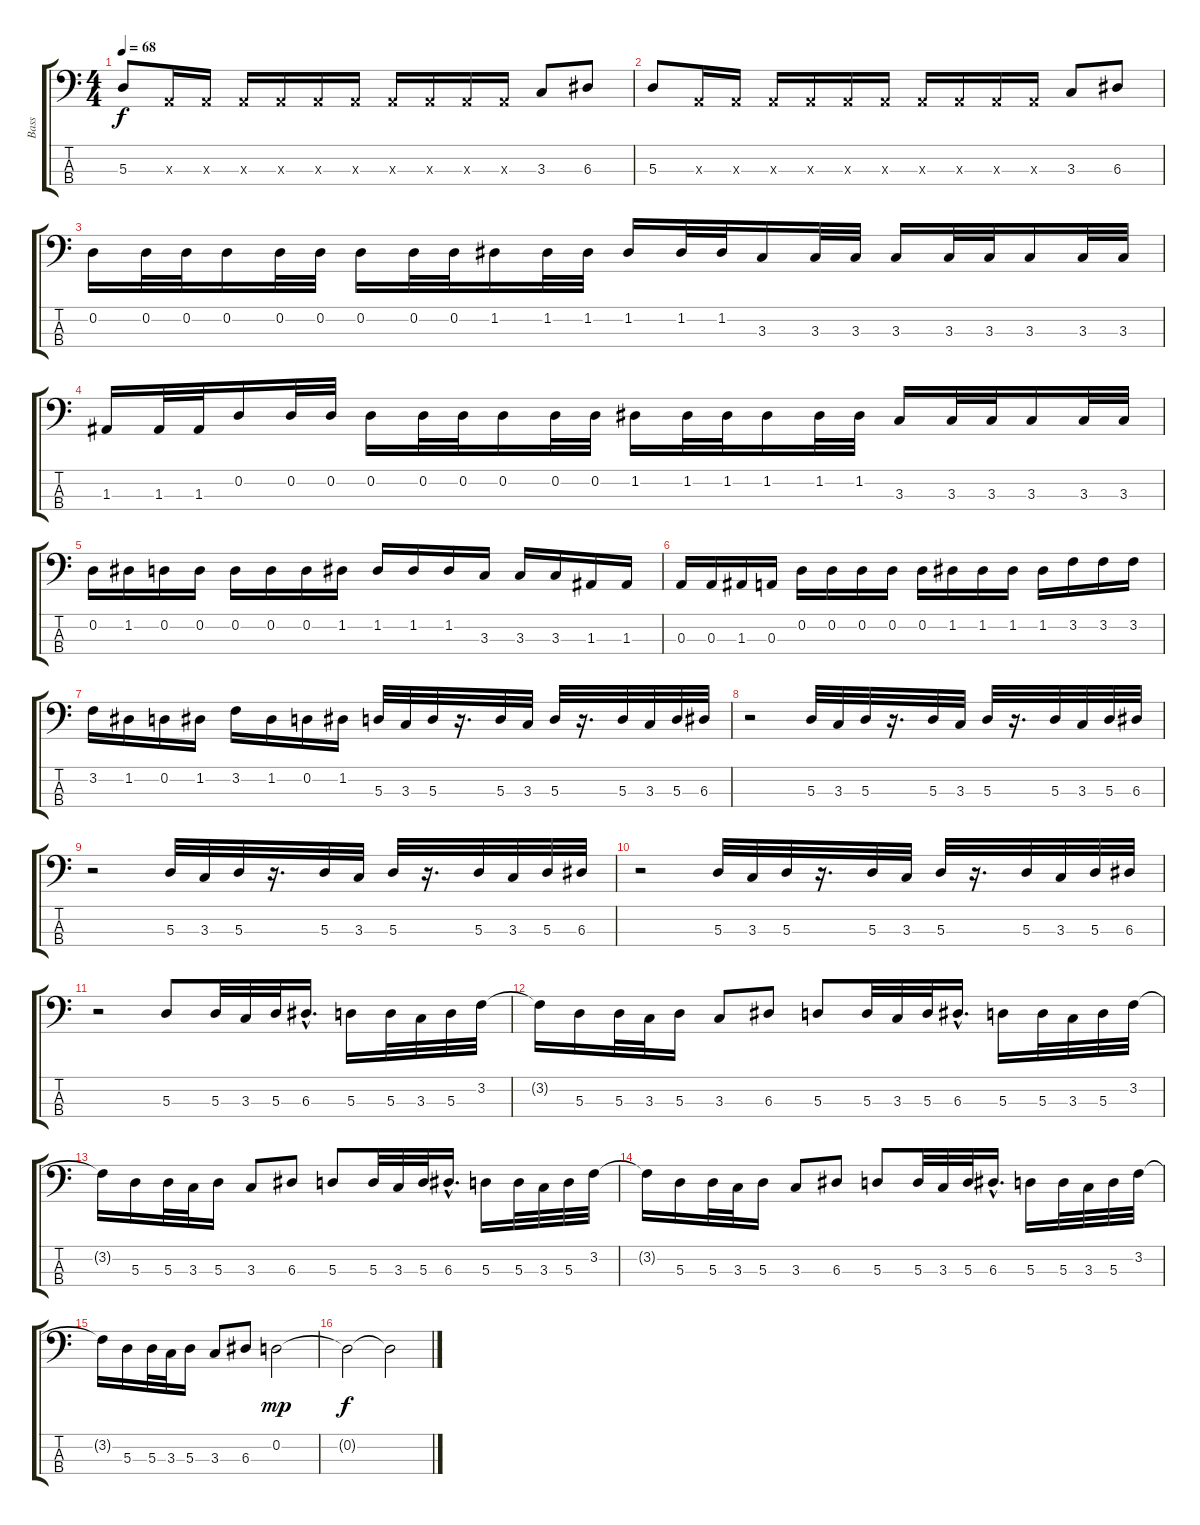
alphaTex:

\track ("Bass" "Bass") {instrument electricbassfinger}
\staff {score tabs}
\tuning (G2 D2 A1 E1) {hide}
\ts (4 4)
\tempo 68
\clef f4
\ks c
5.3.8{dy f} 0.3{x}.16 0.3{x}.16 0.3{x}.16 0.3{x}.16 0.3{x}.16 0.3{x}.16 0.3{x}.16 0.3{x}.16 0.3{x}.16 0.3{x}.16 3.3.8 6.3.8 |
5.3.8 0.3{x}.16 0.3{x}.16 0.3{x}.16 0.3{x}.16 0.3{x}.16 0.3{x}.16 0.3{x}.16 0.3{x}.16 0.3{x}.16 0.3{x}.16 3.3.8 6.3.8 |
\section ("" "")
0.2.16 0.2.32 0.2.32 0.2.16 0.2.32 0.2.32 0.2.16 0.2.32 0.2.32 1.2.16 1.2.32 1.2.32 1.2.16 1.2.32 1.2.32 3.3.16 3.3.32 3.3.32 3.3.16 3.3.32 3.3.32 3.3.16 3.3.32 3.3.32 |
1.3.16 1.3.32 1.3.32 0.2.16 0.2.32 0.2.32 0.2.16 0.2.32 0.2.32 0.2.16 0.2.32 0.2.32 1.2.16 1.2.32 1.2.32 1.2.16 1.2.32 1.2.32 3.3.16 3.3.32 3.3.32 3.3.16 3.3.32 3.3.32 |
0.2.16 1.2.16 0.2.16 0.2.16 0.2.16 0.2.16 0.2.16 1.2.16 1.2.16 1.2.16 1.2.16 3.3.16 3.3.16 3.3.16 1.3.16 1.3.16 |
0.3.16 0.3.16 1.3.16 0.3.16 0.2.16 0.2.16 0.2.16 0.2.16 0.2.16 1.2.16 1.2.16 1.2.16 1.2.16 3.2.16 3.2.16 3.2.16 |
3.2.16 1.2.16 0.2.16 1.2.16 3.2.16 1.2.16 0.2.16 1.2.16 5.3.32 3.3.32 5.3.32 r.16{d} 5.3.32 3.3.32 5.3.32 r.16{d} 5.3.32 3.3.32 5.3.32 6.3.32 |
r.2 5.3.32 3.3.32 5.3.32 r.16{d} 5.3.32 3.3.32 5.3.32 r.16{d} 5.3.32 3.3.32 5.3.32 6.3.32 |
r.2 5.3.32 3.3.32 5.3.32 r.16{d} 5.3.32 3.3.32 5.3.32 r.16{d} 5.3.32 3.3.32 5.3.32 6.3.32 |
r.2 5.3.32 3.3.32 5.3.32 r.16{d} 5.3.32 3.3.32 5.3.32 r.16{d} 5.3.32 3.3.32 5.3.32 6.3.32 |
\section ("" "")
r.2 5.3.8 5.3.32 3.3.32 5.3.32 6.3{hac}.16{d} 5.3.16 5.3.32 3.3.32 5.3.32 3.2.32 |
3.2{t}.16 5.3.16 5.3.32 3.3.32 5.3.16 3.3.8 6.3.8 5.3.8 5.3.32 3.3.32 5.3.32 6.3{hac}.16{d} 5.3.16 5.3.32 3.3.32 5.3.32 3.2.32 |
3.2{t}.16 5.3.16 5.3.32 3.3.32 5.3.16 3.3.8 6.3.8 5.3.8 5.3.32 3.3.32 5.3.32 6.3{hac}.16{d} 5.3.16 5.3.32 3.3.32 5.3.32 3.2.32 |
3.2{t}.16 5.3.16 5.3.32 3.3.32 5.3.16 3.3.8 6.3.8 5.3.8 5.3.32 3.3.32 5.3.32 6.3{hac}.16{d} 5.3.16 5.3.32 3.3.32 5.3.32 3.2.32 |
3.2{t}.16 5.3.16 5.3.32 3.3.32 5.3.16 3.3.8 6.3.8 0.2.2{dy mp instrument accordion} |
\section ("" "")
0.2{t}.2{dy f} 0.2{t}.2
